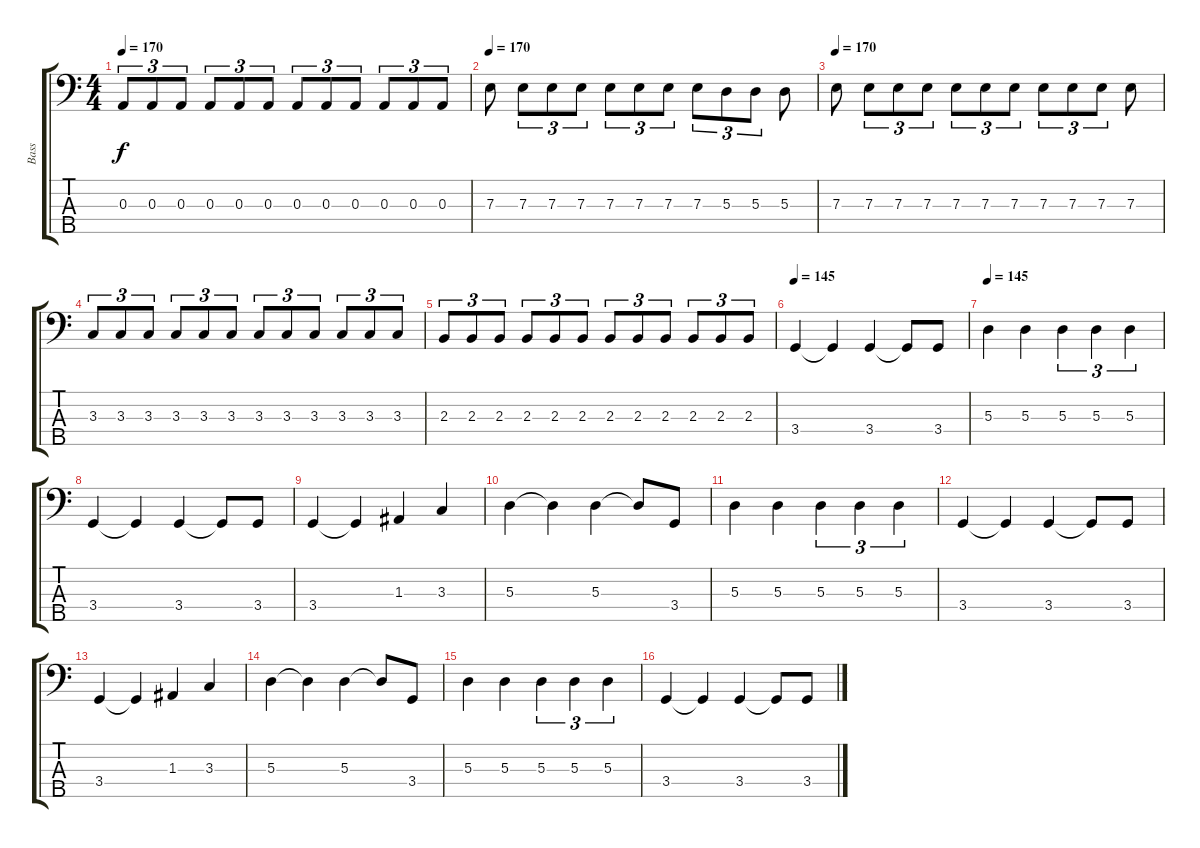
\track ("Bass" "Bass") {instrument electricbassfinger}
\staff {score tabs}
\tuning (G2 D2 A1 E1 B0) {hide}
\ts (4 4)
\tempo 170
\clef f4
\ks c
0.3.8{tu (3 2) dy f} 0.3.8{tu (3 2)} 0.3.8{tu (3 2)} 0.3.8{tu (3 2)} 0.3.8{tu (3 2)} 0.3.8{tu (3 2)} 0.3.8{tu (3 2)} 0.3.8{tu (3 2)} 0.3.8{tu (3 2)} 0.3.8{tu (3 2)} 0.3.8{tu (3 2)} 0.3.8{tu (3 2)} |
\tempo 170
7.3.8 7.3.8{tu (3 2)} 7.3.8{tu (3 2)} 7.3.8{tu (3 2)} 7.3.8{tu (3 2)} 7.3.8{tu (3 2)} 7.3.8{tu (3 2)} 7.3.8{tu (3 2)} 5.3.8{tu (3 2)} 5.3.8{tu (3 2)} 5.3.8 |
\tempo 170
7.3.8 7.3.8{tu (3 2)} 7.3.8{tu (3 2)} 7.3.8{tu (3 2)} 7.3.8{tu (3 2)} 7.3.8{tu (3 2)} 7.3.8{tu (3 2)} 7.3.8{tu (3 2)} 7.3.8{tu (3 2)} 7.3.8{tu (3 2)} 7.3.8 |
3.3.8{tu (3 2)} 3.3.8{tu (3 2)} 3.3.8{tu (3 2)} 3.3.8{tu (3 2)} 3.3.8{tu (3 2)} 3.3.8{tu (3 2)} 3.3.8{tu (3 2)} 3.3.8{tu (3 2)} 3.3.8{tu (3 2)} 3.3.8{tu (3 2)} 3.3.8{tu (3 2)} 3.3.8{tu (3 2)} |
2.3.8{tu (3 2)} 2.3.8{tu (3 2)} 2.3.8{tu (3 2)} 2.3.8{tu (3 2)} 2.3.8{tu (3 2)} 2.3.8{tu (3 2)} 2.3.8{tu (3 2)} 2.3.8{tu (3 2)} 2.3.8{tu (3 2)} 2.3.8{tu (3 2)} 2.3.8{tu (3 2)} 2.3.8{tu (3 2)} |
\tempo 145
3.4.4 3.4{t}.4 3.4.4 3.4{t}.8 3.4.8 |
\tempo 145
5.3.4 5.3.4 5.3.4{tu (3 2)} 5.3.4{tu (3 2)} 5.3.4{tu (3 2)} |
3.4.4 3.4{t}.4 3.4.4 3.4{t}.8 3.4.8 |
3.4.4 3.4{t}.4 1.3.4 3.3.4 |
5.3.4 5.3{t}.4 5.3.4 5.3{t}.8 3.4.8 |
5.3.4 5.3.4 5.3.4{tu (3 2)} 5.3.4{tu (3 2)} 5.3.4{tu (3 2)} |
3.4.4 3.4{t}.4 3.4.4 3.4{t}.8 3.4.8 |
3.4.4 3.4{t}.4 1.3.4 3.3.4 |
5.3.4 5.3{t}.4 5.3.4 5.3{t}.8 3.4.8 |
5.3.4 5.3.4 5.3.4{tu (3 2)} 5.3.4{tu (3 2)} 5.3.4{tu (3 2)} |
3.4.4 3.4{t}.4 3.4.4 3.4{t}.8 3.4.8
